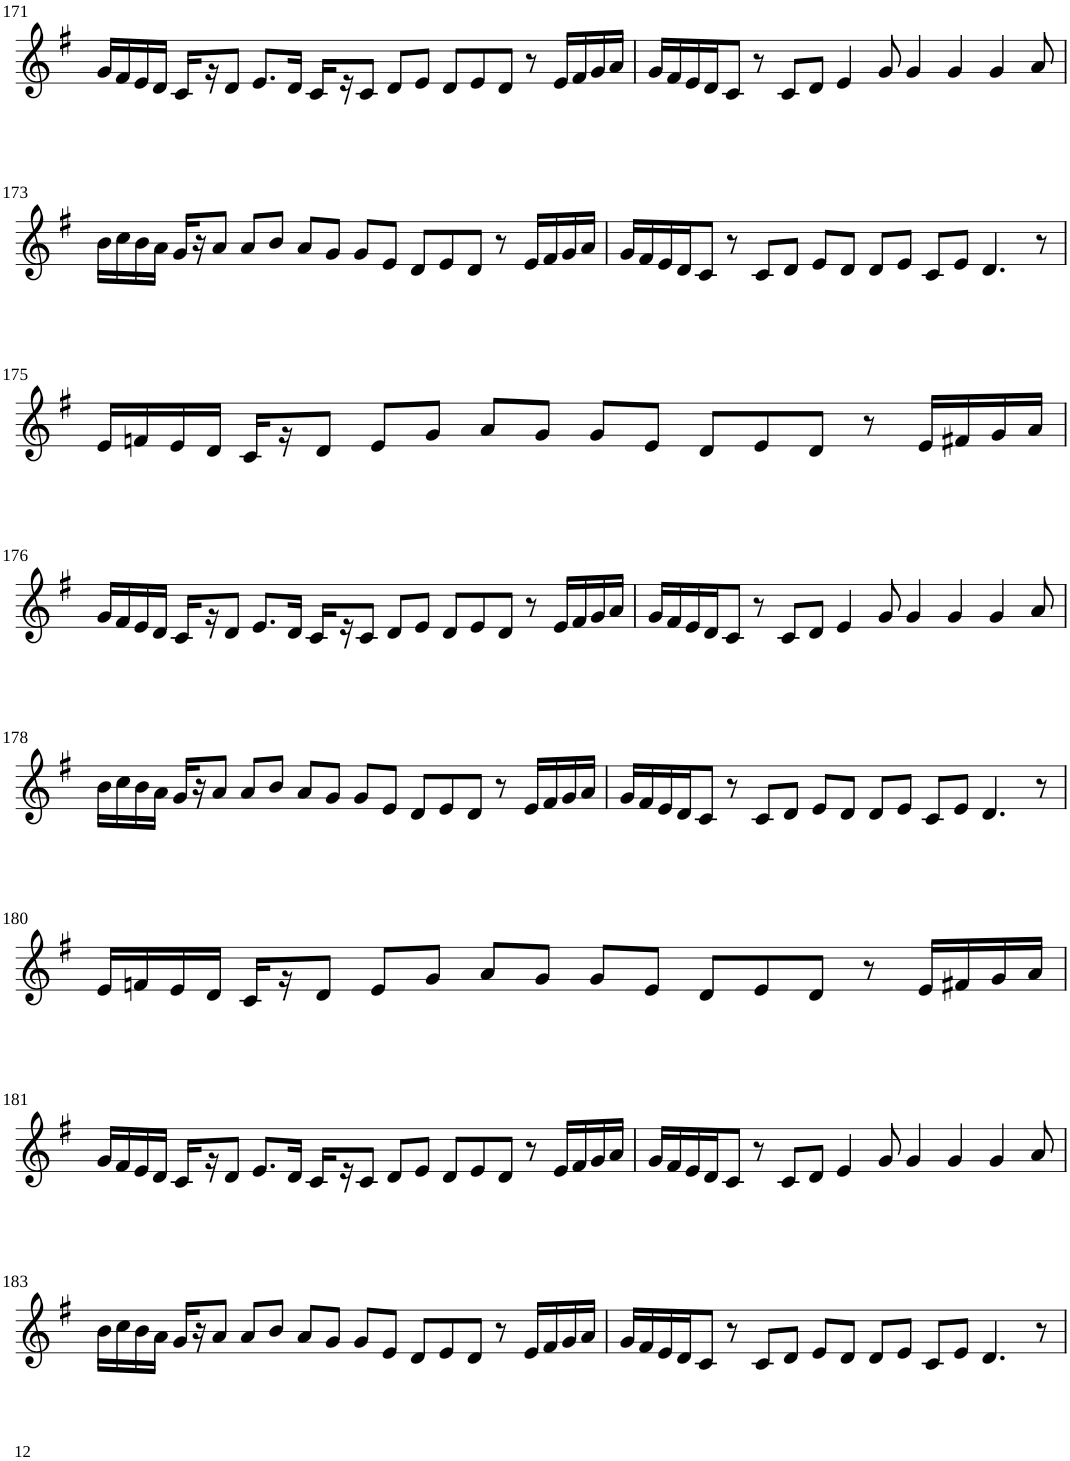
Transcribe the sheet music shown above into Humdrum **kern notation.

**kern
*part1
*staff1
*I"Violin
!!LO:PB:g=z
*clefG2
*k[f#]
*G:
*M8/4
=171
16g/LL
16f#/
16e/
16d/JJ
16c/LL
16r
8d/J
8.e/L
16d/Jk
16c/LL
16r
8c/J
8d/L
8e/J
8d/L
8e/
8d/J
8r
16e/LL
16f#/
16g/
16a/JJ
=172
16g/LL
16f#/
16e/
16d/J
8c/J
8r
8c/L
8d/J
4e/
8g/
4g/
4g/
4g/
8a/
!!LO:LB:g=z
=173
16b\LL
16cc\
16b\
16a\JJ
16g/LL
16r
8a/J
8a/L
8b/J
8a/L
8g/J
8g/L
8e/J
8d/L
8e/
8d/J
8r
16e/LL
16f#/
16g/
16a/JJ
=174
16g/LL
16f#/
16e/
16d/J
8c/J
8r
8c/L
8d/J
8e/L
8d/J
8d/L
8e/J
8c/L
8e/J
4.d/
8r
!!LO:LB:g=z
=175
16e/LL
16fn/
16e/
16d/JJ
16c/LL
16r
8d/J
8e/L
8g/J
8a/L
8g/J
8g/L
8e/J
8d/L
8e/
8d/J
8r
16e/LL
16f#X/
16g/
16a/JJ
!!LO:LB:g=z
=176
16g/LL
16f#/
16e/
16d/JJ
16c/LL
16r
8d/J
8.e/L
16d/Jk
16c/LL
16r
8c/J
8d/L
8e/J
8d/L
8e/
8d/J
8r
16e/LL
16f#/
16g/
16a/JJ
=177
16g/LL
16f#/
16e/
16d/J
8c/J
8r
8c/L
8d/J
4e/
8g/
4g/
4g/
4g/
8a/
!!LO:LB:g=z
=178
16b\LL
16cc\
16b\
16a\JJ
16g/LL
16r
8a/J
8a/L
8b/J
8a/L
8g/J
8g/L
8e/J
8d/L
8e/
8d/J
8r
16e/LL
16f#/
16g/
16a/JJ
=179
16g/LL
16f#/
16e/
16d/J
8c/J
8r
8c/L
8d/J
8e/L
8d/J
8d/L
8e/J
8c/L
8e/J
4.d/
8r
!!LO:LB:g=z
=180
16e/LL
16fn/
16e/
16d/JJ
16c/LL
16r
8d/J
8e/L
8g/J
8a/L
8g/J
8g/L
8e/J
8d/L
8e/
8d/J
8r
16e/LL
16f#X/
16g/
16a/JJ
!!LO:LB:g=z
=181
16g/LL
16f#/
16e/
16d/JJ
16c/LL
16r
8d/J
8.e/L
16d/Jk
16c/LL
16r
8c/J
8d/L
8e/J
8d/L
8e/
8d/J
8r
16e/LL
16f#/
16g/
16a/JJ
=182
16g/LL
16f#/
16e/
16d/J
8c/J
8r
8c/L
8d/J
4e/
8g/
4g/
4g/
4g/
8a/
!!LO:LB:g=z
=183
16b\LL
16cc\
16b\
16a\JJ
16g/LL
16r
8a/J
8a/L
8b/J
8a/L
8g/J
8g/L
8e/J
8d/L
8e/
8d/J
8r
16e/LL
16f#/
16g/
16a/JJ
=184
16g/LL
16f#/
16e/
16d/J
8c/J
8r
8c/L
8d/J
8e/L
8d/J
8d/L
8e/J
8c/L
8e/J
4.d/
8r
=
*-
